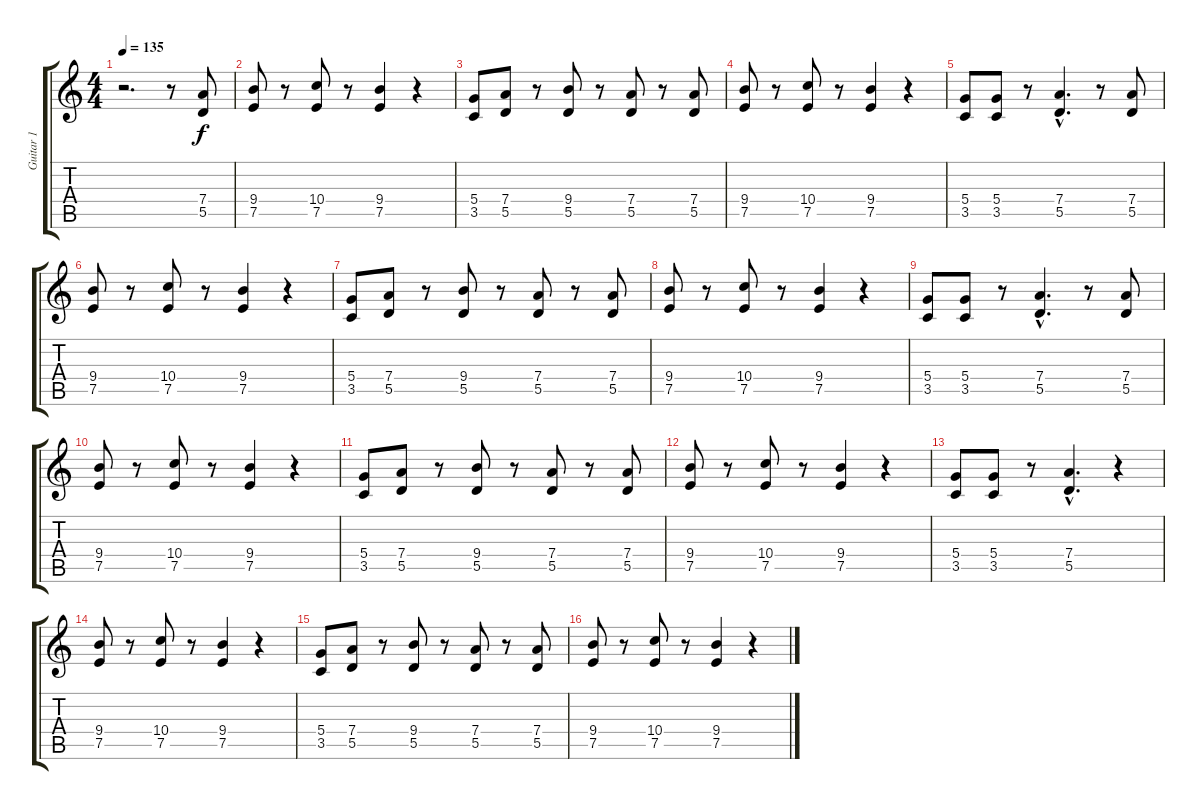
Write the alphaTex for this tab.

\track ("Guitar 1" "Guitar 1") {instrument distortionguitar}
\staff {score tabs}
\tuning (E4 B3 G3 D3 A2 E2) {hide}
\ts (4 4)
\tempo 135
\clef g2
\ks c
r.2{d dy f instrument distortionguitar} r.8 (7.4 5.5).8 |
(9.4 7.5).8 r.8 (10.4 7.5).8 r.8 (9.4 7.5).4 r.4 |
(5.4 3.5).8 (7.4 5.5).8 r.8 (9.4 5.5).8 r.8 (7.4 5.5).8 r.8 (7.4 5.5).8 |
(9.4 7.5).8 r.8 (10.4 7.5).8 r.8 (9.4 7.5).4 r.4 |
(5.4 3.5).8 (5.4 3.5).8 r.8 (7.4{hac} 5.5{hac}).4{d} r.8 (7.4 5.5).8 |
(9.4 7.5).8 r.8 (10.4 7.5).8 r.8 (9.4 7.5).4 r.4 |
(5.4 3.5).8 (7.4 5.5).8 r.8 (9.4 5.5).8 r.8 (7.4 5.5).8 r.8 (7.4 5.5).8 |
(9.4 7.5).8 r.8 (10.4 7.5).8 r.8 (9.4 7.5).4 r.4 |
(5.4 3.5).8 (5.4 3.5).8 r.8 (7.4{hac} 5.5{hac}).4{d} r.8 (7.4 5.5).8 |
(9.4 7.5).8 r.8 (10.4 7.5).8 r.8 (9.4 7.5).4 r.4 |
(5.4 3.5).8 (7.4 5.5).8 r.8 (9.4 5.5).8 r.8 (7.4 5.5).8 r.8 (7.4 5.5).8 |
(9.4 7.5).8 r.8 (10.4 7.5).8 r.8 (9.4 7.5).4 r.4 |
(5.4 3.5).8 (5.4 3.5).8 r.8 (7.4{hac} 5.5{hac}).4{d} r.4 |
(9.4 7.5).8 r.8 (10.4 7.5).8 r.8 (9.4 7.5).4 r.4 |
(5.4 3.5).8 (7.4 5.5).8 r.8 (9.4 5.5).8 r.8 (7.4 5.5).8 r.8 (7.4 5.5).8 |
(9.4 7.5).8 r.8 (10.4 7.5).8 r.8 (9.4 7.5).4 r.4
